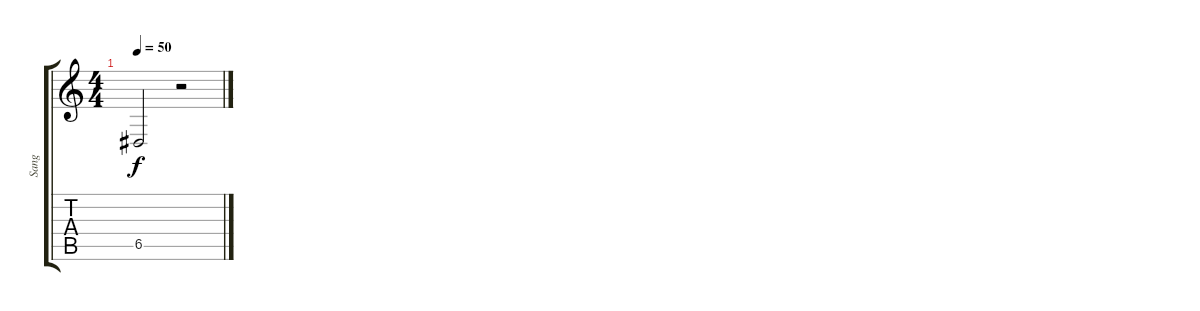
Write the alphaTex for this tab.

\track ("Sang" "Sang") {instrument tenorsax}
\staff {score tabs}
\tuning (E4 B3 G3 D3 A2 E2) {hide}
\ts (4 4)
\tempo 50
\clef g2
\ks c
6.5.2{dy f} r.2
